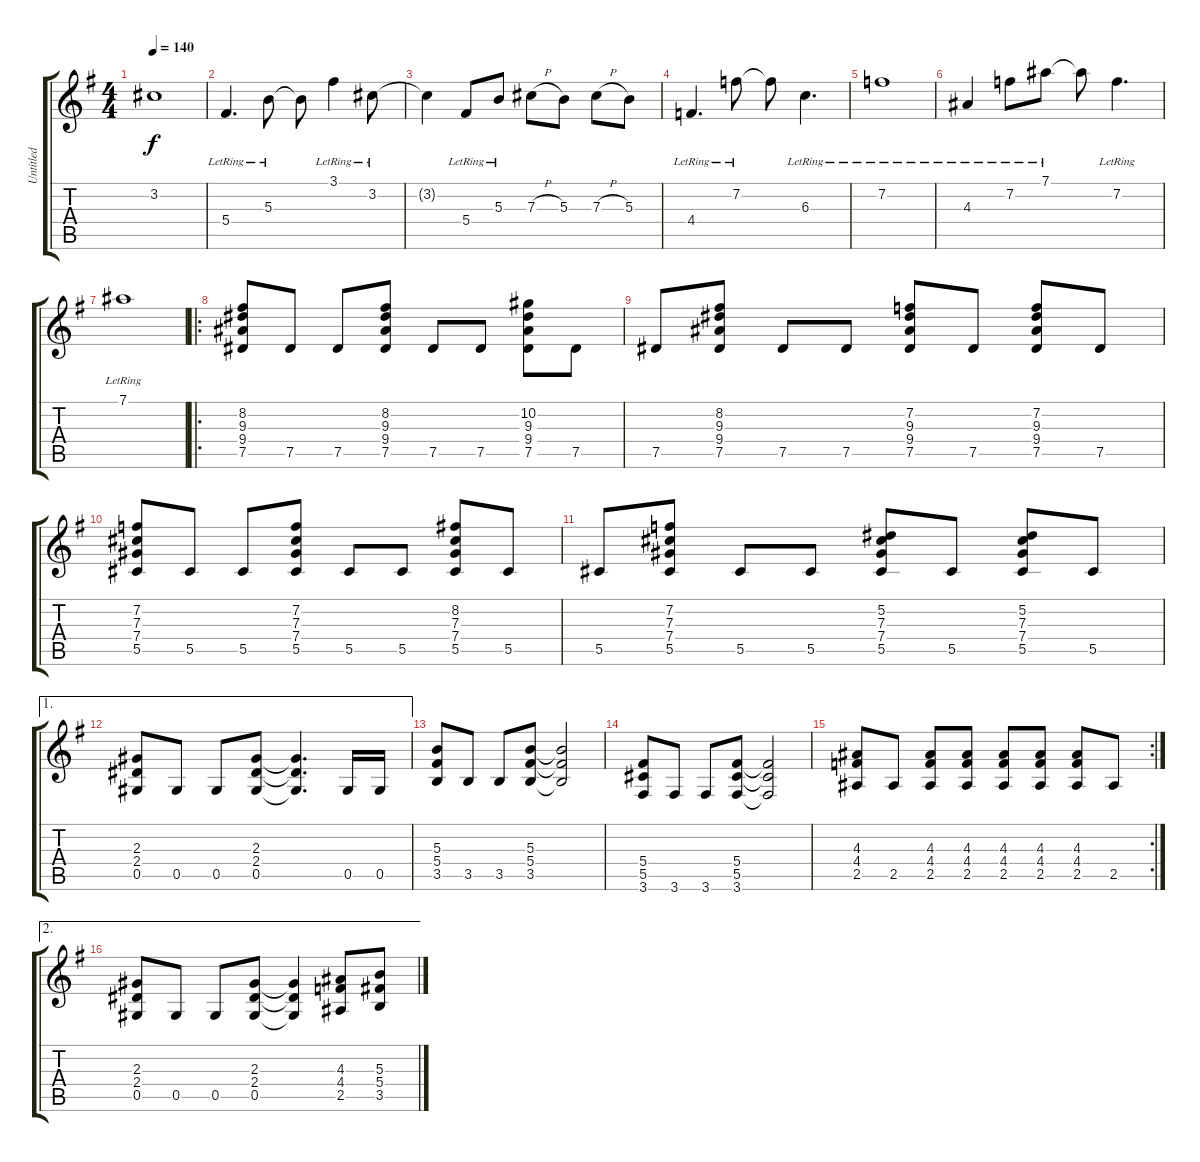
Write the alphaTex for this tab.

\track ("Untitled" "Untitled") {instrument distortionguitar}
\staff {score tabs}
\tuning (Eb4 Bb3 Gb3 Db3 Ab2 Eb2) {hide}
\ts (4 4)
\tempo 140
\clef g2
\ks g
3.2{t}.1{dy f} |
5.4{lr}.4{d} 5.3{lr}.8 5.3{t}.8 3.1{lr}.4 3.2{lr}.8 |
3.2{t}.4 5.4{lr}.8 5.3{lr}.8 7.3{h}.8 5.3.8 7.3{h}.8 5.3.8 |
4.4{lr}.4{d} 7.2{lr}.8 7.2{t}.8 6.3{lr}.4{d} |
7.2{lr}.1 |
4.3{lr}.4 7.2{lr}.8 7.1{lr}.8 7.1{t}.8 7.2{lr}.4{d} |
7.1{lr}.1 |
\ro
(8.2 9.3 9.4 7.5).8 7.5.8 7.5.8 (8.2 9.3 9.4 7.5).8 7.5.8 7.5.8 (10.2 9.3 9.4 7.5).8 7.5.8 |
7.5.8 (8.2 9.3 9.4 7.5).8 7.5.8 7.5.8 (7.2 9.3 9.4 7.5).8 7.5.8 (7.2 9.3 9.4 7.5).8 7.5.8 |
(7.2 7.3 7.4 5.5).8 5.5.8 5.5.8 (7.2 7.3 7.4 5.5).8 5.5.8 5.5.8 (8.2 7.3 7.4 5.5).8 5.5.8 |
5.5.8 (7.2 7.3 7.4 5.5).8 5.5.8 5.5.8 (5.2 7.3 7.4 5.5).8 5.5.8 (5.2 7.3 7.4 5.5).8 5.5.8 |
\ae 1
(2.3 2.4 0.5).8 0.5.8 0.5.8 (2.3 2.4 0.5).8 (2.3{t} 2.4{t} 0.5{t}).4{d} 0.5.16 0.5.16 |
(5.3 5.4 3.5).8 3.5.8 3.5.8 (5.3 5.4 3.5).8 (5.3{t} 5.4{t} 3.5{t}).2 |
(5.4 5.5 3.6).8 3.6.8 3.6.8 (5.4 5.5 3.6).8 (5.4{t} 5.5{t} 3.6{t}).2 |
\rc 2
(4.3 4.4 2.5).8 2.5.8 (4.3 4.4 2.5).8 (4.3 4.4 2.5).8 (4.3 4.4 2.5).8 (4.3 4.4 2.5).8 (4.3 4.4 2.5).8 2.5.8 |
\ae 2
(2.3 2.4 0.5).8 0.5.8 0.5.8 (2.3 2.4 0.5).8 (2.3{t} 2.4{t} 0.5{t}).4 (4.3 4.4 2.5).8 (5.3 5.4 3.5).8
